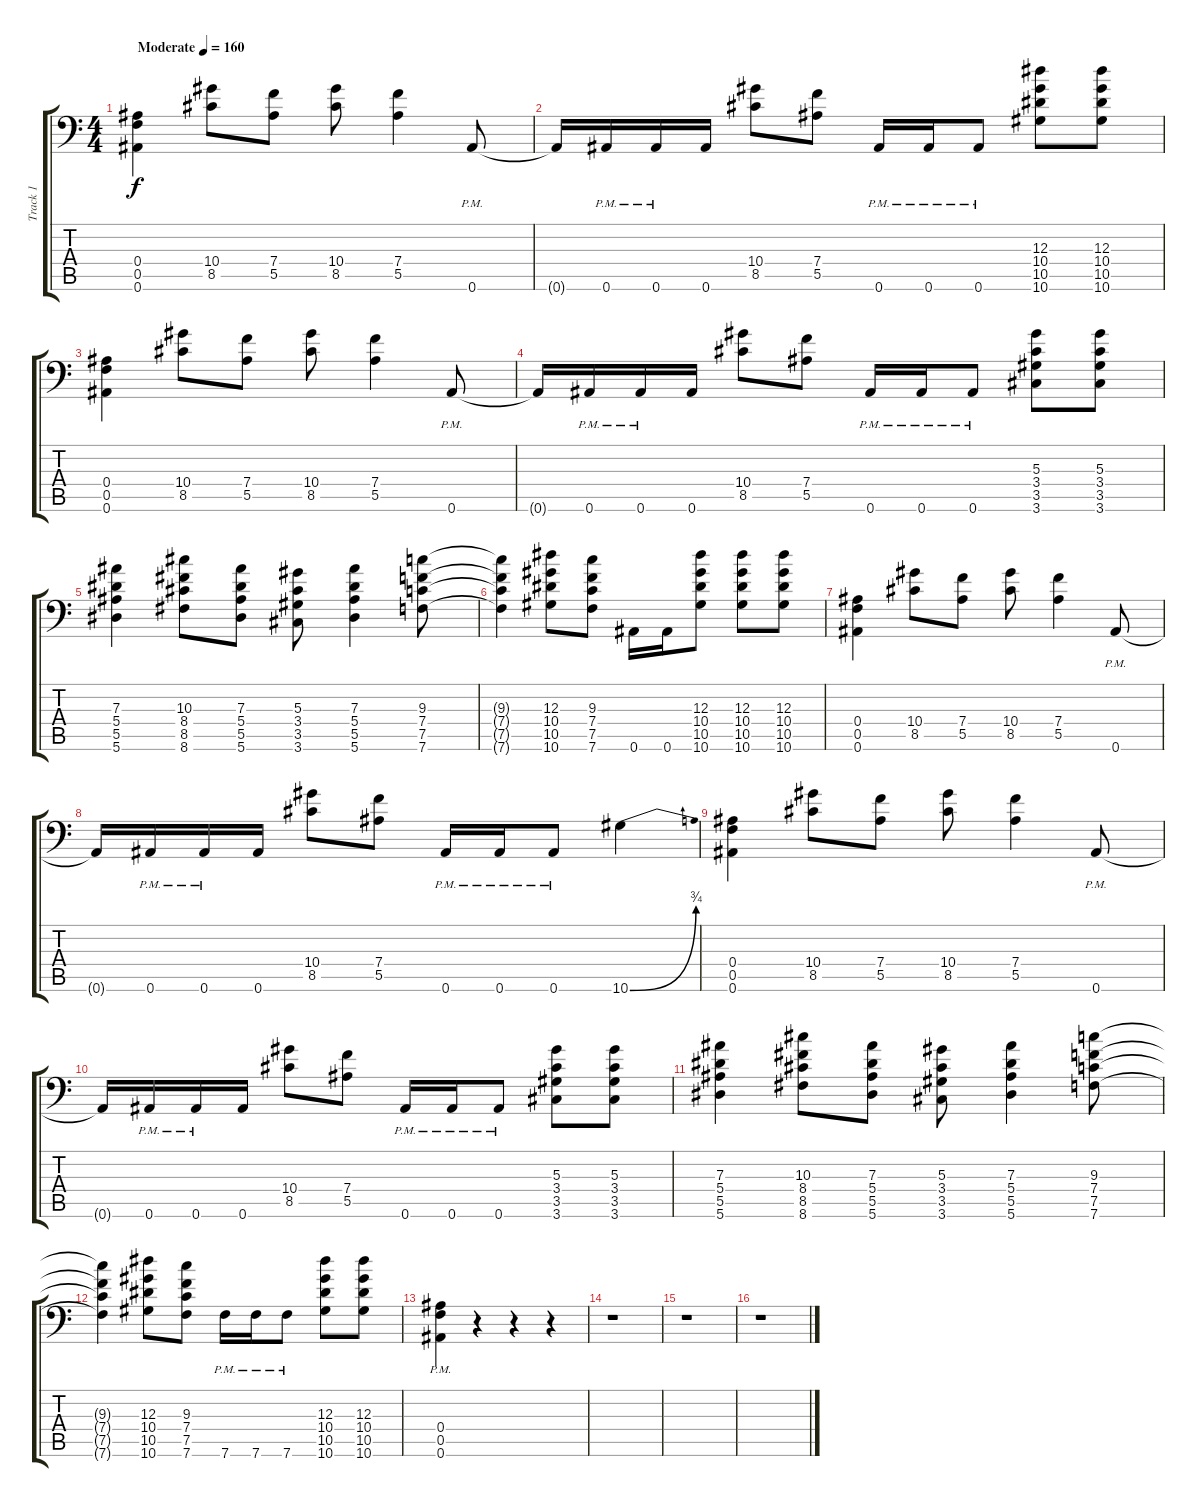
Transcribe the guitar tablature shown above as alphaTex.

\track ("Track 1" "Track 1") {instrument distortionguitar}
\staff {score tabs}
\tuning (C4 G3 Eb3 Bb2 F2 Bb1) {hide}
\ts (4 4)
\tempo (160 "Moderate")
\clef f4
\ks c
(0.4 0.5 0.6).4{dy f instrument distortionguitar} (10.4 8.5).8 (7.4 5.5).8 (10.4 8.5).8 (7.4 5.5).4 0.6{pm}.8 |
0.6{t}.16 0.6{pm}.16 0.6{pm}.16 0.6.16 (10.4 8.5).8 (7.4 5.5).8 0.6{pm}.16 0.6{pm}.16 0.6{pm}.8 (12.3 10.4 10.5 10.6).8 (12.3 10.4 10.5 10.6).8 |
(0.4 0.5 0.6).4 (10.4 8.5).8 (7.4 5.5).8 (10.4 8.5).8 (7.4 5.5).4 0.6{pm}.8 |
0.6{t}.16 0.6{pm}.16 0.6{pm}.16 0.6.16 (10.4 8.5).8 (7.4 5.5).8 0.6{pm}.16 0.6{pm}.16 0.6{pm}.8 (5.3 3.4 3.5 3.6).8 (5.3 3.4 3.5 3.6).8 |
(7.3 5.4 5.5 5.6).4 (10.3 8.4 8.5 8.6).8 (7.3 5.4 5.5 5.6).8 (5.3 3.4 3.5 3.6).8 (7.3 5.4 5.5 5.6).4 (9.3 7.4 7.5 7.6).8 |
(9.3{t} 7.4{t} 7.5{t} 7.6{t}).4 (12.3 10.4 10.5 10.6).8 (9.3 7.4 7.5 7.6).8 0.6.16 0.6.16 (12.3 10.4 10.5 10.6).8 (12.3 10.4 10.5 10.6).8 (12.3 10.4 10.5 10.6).8 |
(0.4 0.5 0.6).4 (10.4 8.5).8 (7.4 5.5).8 (10.4 8.5).8 (7.4 5.5).4 0.6{pm}.8 |
0.6{t}.16 0.6{pm}.16 0.6{pm}.16 0.6.16 (10.4 8.5).8 (7.4 5.5).8 0.6{pm}.16 0.6{pm}.16 0.6{pm}.8 10.6{be (bend 0 0 60 3)}.4 |
(0.4 0.5 0.6).4 (10.4 8.5).8 (7.4 5.5).8 (10.4 8.5).8 (7.4 5.5).4 0.6{pm}.8 |
0.6{t}.16 0.6{pm}.16 0.6{pm}.16 0.6.16 (10.4 8.5).8 (7.4 5.5).8 0.6{pm}.16 0.6{pm}.16 0.6{pm}.8 (5.3 3.4 3.5 3.6).8 (5.3 3.4 3.5 3.6).8 |
(7.3 5.4 5.5 5.6).4 (10.3 8.4 8.5 8.6).8 (7.3 5.4 5.5 5.6).8 (5.3 3.4 3.5 3.6).8 (7.3 5.4 5.5 5.6).4 (9.3 7.4 7.5 7.6).8 |
(9.3{t} 7.4{t} 7.5{t} 7.6{t}).4 (12.3 10.4 10.5 10.6).8 (9.3 7.4 7.5 7.6).8 7.6{pm}.16 7.6{pm}.16 7.6{pm}.8 (12.3 10.4 10.5 10.6).8 (12.3 10.4 10.5 10.6).8 |
(0.4{pm} 0.5{pm} 0.6{pm}).4 r.4 r.4 r.4 |
r.1 |
r.1 |
r.1
